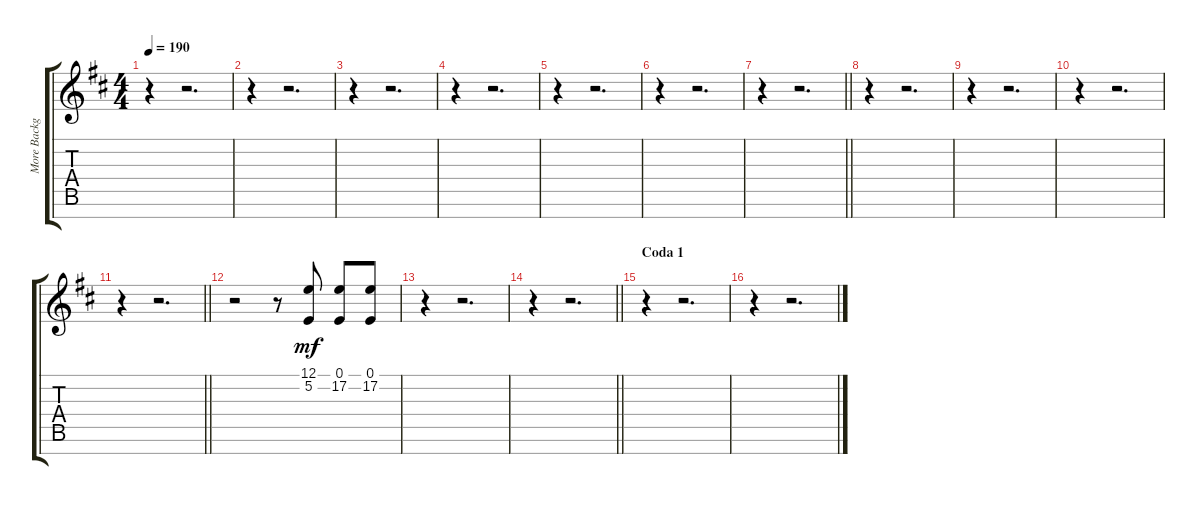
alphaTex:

\track ("More Background" "More Backg") {instrument flute}
\staff {score tabs}
\tuning (E4 B3 G3 D3 A2 E2 B1) {hide}
\ts (4 4)
\tempo 190
\clef g2
\ks d
r.4{dy mf} r.2{d} |
r.4 r.2{d} |
r.4 r.2{d} |
r.4 r.2{d} |
r.4 r.2{d} |
r.4 r.2{d} |
\barLineRight lightlight
r.4 r.2{d} |
\section ("" "")
r.4 r.2{d} |
r.4 r.2{d} |
r.4 r.2{d} |
\barLineRight lightlight
r.4 r.2{d} |
\section ("" "")
r.2 r.8 (12.1 5.2).8 (0.1 17.2).8 (0.1 17.2).8 |
r.4 r.2{d} |
\barLineRight lightlight
r.4 r.2{d} |
\section ("" "Coda 1")
r.4 r.2{d} |
r.4 r.2{d}
